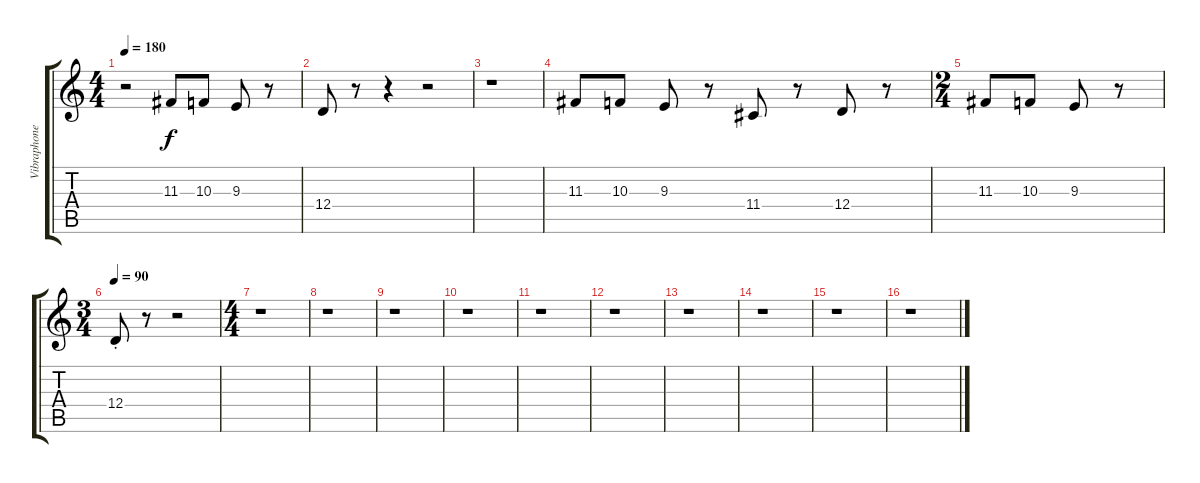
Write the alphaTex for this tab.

\track ("Vibraphone II" "Vibraphone") {instrument vibraphone}
\staff {score tabs}
\tuning (E4 B3 G3 D3 A2 E2) {hide}
\ts (4 4)
\tempo 180
\clef g2
\ks c
r.2{dy f} 11.3.8 10.3.8 9.3.8 r.8 |
12.4.8 r.8 r.4 r.2 |
r.1 |
11.3.8 10.3.8 9.3.8 r.8 11.4.8 r.8 12.4.8 r.8 |
\ts (2 4)
11.3.8 10.3.8 9.3.8 r.8 |
\ts (3 4)
\tempo 90
12.4{st}.8 r.8 r.2 |
\ts (4 4)
r.1 |
r.1 |
r.1 |
r.1 |
r.1 |
r.1 |
r.1 |
r.1 |
r.1 |
r.1
